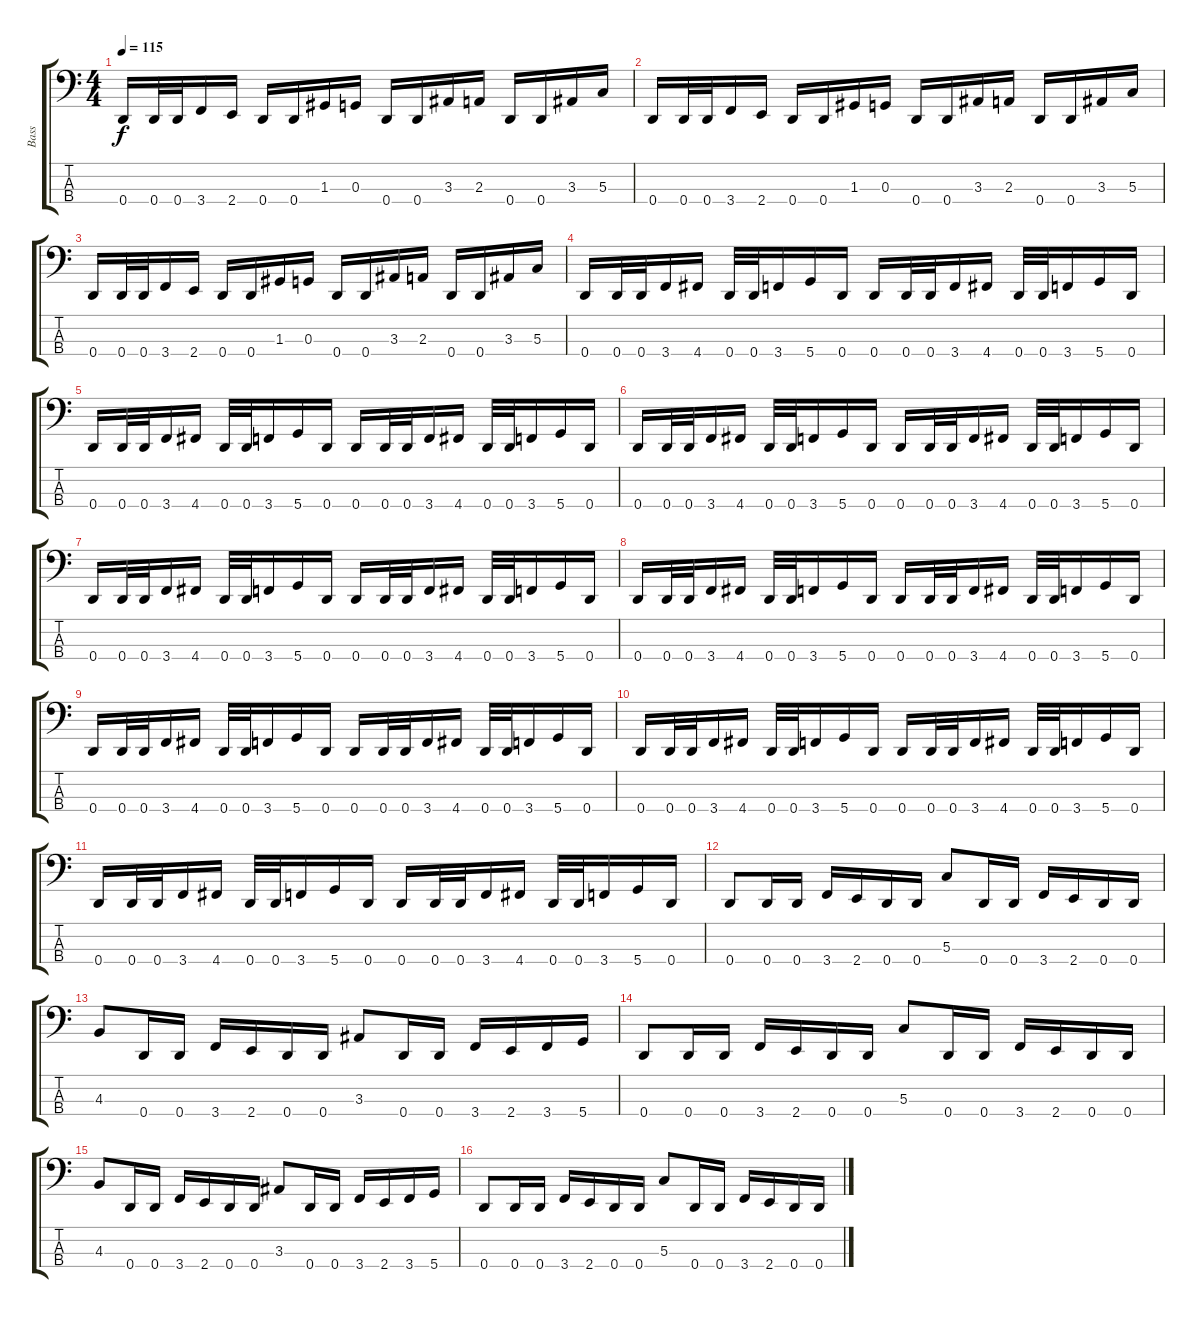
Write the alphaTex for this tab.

\track ("Bass" "Bass") {instrument electricbasspick}
\staff {score tabs}
\tuning (F2 C2 G1 D1) {hide}
\ts (4 4)
\tempo 115
\clef f4
\ks c
0.4.16{dy f} 0.4.32 0.4.32 3.4.16 2.4.16 0.4.16 0.4.16 1.3.16 0.3.16 0.4.16 0.4.16 3.3.16 2.3.16 0.4.16 0.4.16 3.3.16 5.3.16 |
0.4.16 0.4.32 0.4.32 3.4.16 2.4.16 0.4.16 0.4.16 1.3.16 0.3.16 0.4.16 0.4.16 3.3.16 2.3.16 0.4.16 0.4.16 3.3.16 5.3.16 |
0.4.16 0.4.32 0.4.32 3.4.16 2.4.16 0.4.16 0.4.16 1.3.16 0.3.16 0.4.16 0.4.16 3.3.16 2.3.16 0.4.16 0.4.16 3.3.16 5.3.16 |
0.4.16 0.4.32 0.4.32 3.4.16 4.4.16 0.4.32 0.4.32 3.4.16 5.4.16 0.4.16 0.4.16 0.4.32 0.4.32 3.4.16 4.4.16 0.4.32 0.4.32 3.4.16 5.4.16 0.4.16 |
0.4.16 0.4.32 0.4.32 3.4.16 4.4.16 0.4.32 0.4.32 3.4.16 5.4.16 0.4.16 0.4.16 0.4.32 0.4.32 3.4.16 4.4.16 0.4.32 0.4.32 3.4.16 5.4.16 0.4.16 |
0.4.16 0.4.32 0.4.32 3.4.16 4.4.16 0.4.32 0.4.32 3.4.16 5.4.16 0.4.16 0.4.16 0.4.32 0.4.32 3.4.16 4.4.16 0.4.32 0.4.32 3.4.16 5.4.16 0.4.16 |
0.4.16 0.4.32 0.4.32 3.4.16 4.4.16 0.4.32 0.4.32 3.4.16 5.4.16 0.4.16 0.4.16 0.4.32 0.4.32 3.4.16 4.4.16 0.4.32 0.4.32 3.4.16 5.4.16 0.4.16 |
0.4.16 0.4.32 0.4.32 3.4.16 4.4.16 0.4.32 0.4.32 3.4.16 5.4.16 0.4.16 0.4.16 0.4.32 0.4.32 3.4.16 4.4.16 0.4.32 0.4.32 3.4.16 5.4.16 0.4.16 |
0.4.16 0.4.32 0.4.32 3.4.16 4.4.16 0.4.32 0.4.32 3.4.16 5.4.16 0.4.16 0.4.16 0.4.32 0.4.32 3.4.16 4.4.16 0.4.32 0.4.32 3.4.16 5.4.16 0.4.16 |
0.4.16 0.4.32 0.4.32 3.4.16 4.4.16 0.4.32 0.4.32 3.4.16 5.4.16 0.4.16 0.4.16 0.4.32 0.4.32 3.4.16 4.4.16 0.4.32 0.4.32 3.4.16 5.4.16 0.4.16 |
0.4.16 0.4.32 0.4.32 3.4.16 4.4.16 0.4.32 0.4.32 3.4.16 5.4.16 0.4.16 0.4.16 0.4.32 0.4.32 3.4.16 4.4.16 0.4.32 0.4.32 3.4.16 5.4.16 0.4.16 |
0.4.8 0.4.16 0.4.16 3.4.16 2.4.16 0.4.16 0.4.16 5.3.8 0.4.16 0.4.16 3.4.16 2.4.16 0.4.16 0.4.16 |
4.3.8 0.4.16 0.4.16 3.4.16 2.4.16 0.4.16 0.4.16 3.3.8 0.4.16 0.4.16 3.4.16 2.4.16 3.4.16 5.4.16 |
0.4.8 0.4.16 0.4.16 3.4.16 2.4.16 0.4.16 0.4.16 5.3.8 0.4.16 0.4.16 3.4.16 2.4.16 0.4.16 0.4.16 |
4.3.8 0.4.16 0.4.16 3.4.16 2.4.16 0.4.16 0.4.16 3.3.8 0.4.16 0.4.16 3.4.16 2.4.16 3.4.16 5.4.16 |
0.4.8 0.4.16 0.4.16 3.4.16 2.4.16 0.4.16 0.4.16 5.3.8 0.4.16 0.4.16 3.4.16 2.4.16 0.4.16 0.4.16
